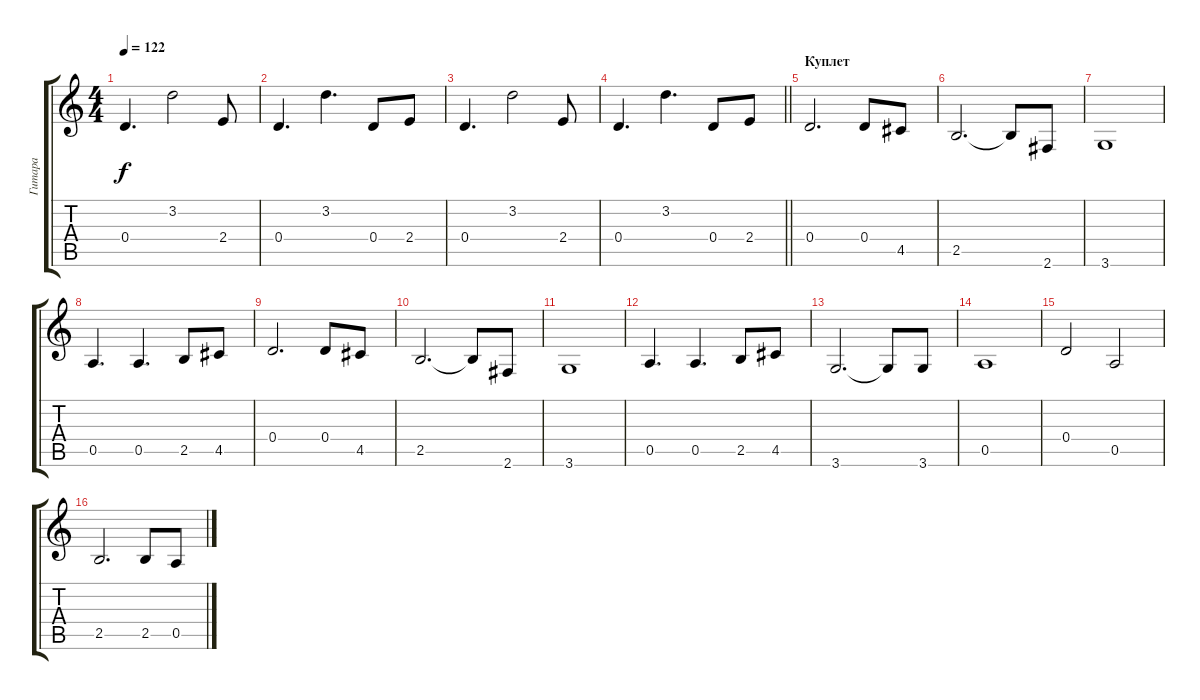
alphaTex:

\track ("Гитара" "Гитара") {instrument electricguitarclean}
\staff {score tabs}
\tuning (E4 B3 G3 D3 A2 E2) {hide}
\ts (4 4)
\tempo 122
\clef g2
\ks c
0.4.4{d dy f} 3.2.2 2.4.8 |
0.4.4{d} 3.2.4{d} 0.4.8 2.4.8 |
0.4.4{d} 3.2.2 2.4.8 |
\barLineRight lightlight
0.4.4{d} 3.2.4{d} 0.4.8 2.4.8 |
\section ("" "Куплет")
0.4.2{d} 0.4.8 4.5.8 |
2.5.2{d} 2.5{t}.8 2.6.8 |
3.6.1 |
0.5.4{d} 0.5.4{d} 2.5.8 4.5.8 |
0.4.2{d} 0.4.8 4.5.8 |
2.5.2{d} 2.5{t}.8 2.6.8 |
3.6.1 |
0.5.4{d} 0.5.4{d} 2.5.8 4.5.8 |
3.6.2{d} 3.6{t}.8 3.6.8 |
0.5.1 |
0.4.2 0.5.2 |
2.5.2{d} 2.5.8 0.5.8
